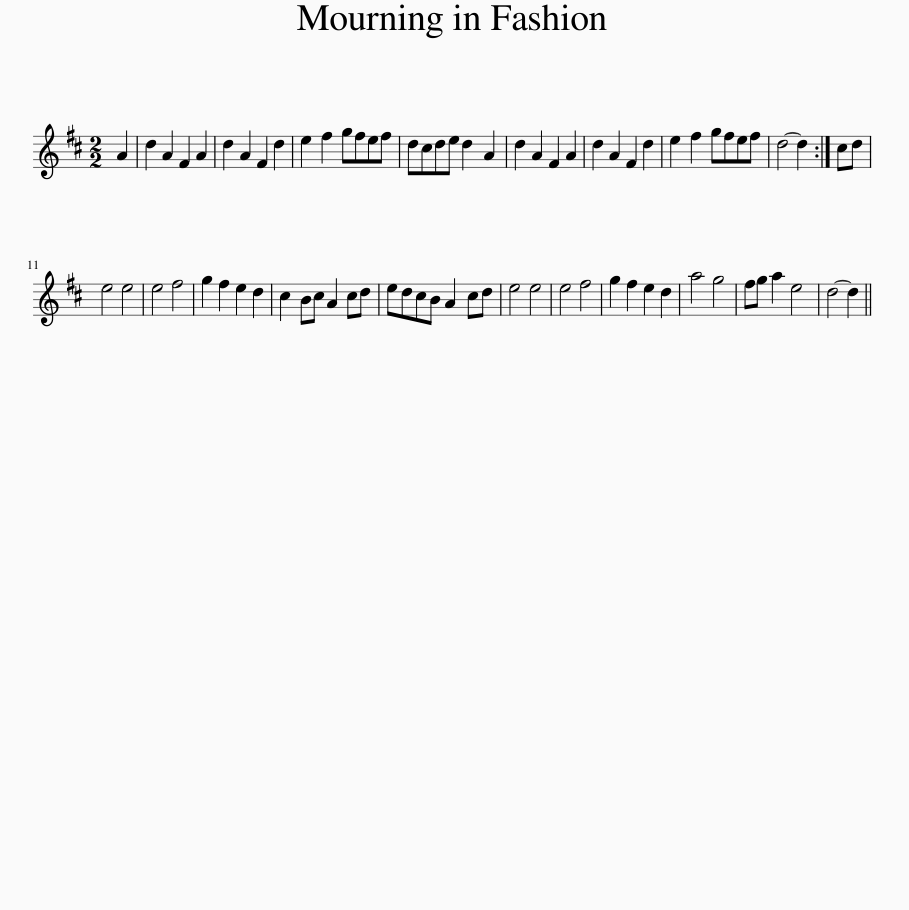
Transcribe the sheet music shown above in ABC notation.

X:1
L:1/8
M:2/2
I:linebreak $
K:D
V:1 treble
V:1
 A2 | d2 A2 F2 A2 | d2 A2 F2 d2 | e2 f2 gfef | dcde d2 A2 | %5
 d2 A2 F2 A2 | d2 A2 F2 d2 | e2 f2 gfef | d4- d2 :| cd |$ %10
 e4 e4 | e4 f4 | g2 f2 e2 d2 | c2 Bc A2 cd | edcB A2 cd | %15
 e4 e4 | e4 f4 | g2 f2 e2 d2 | a4 g4 | fg a2 e4 | %20
 d4- d2 || %21
